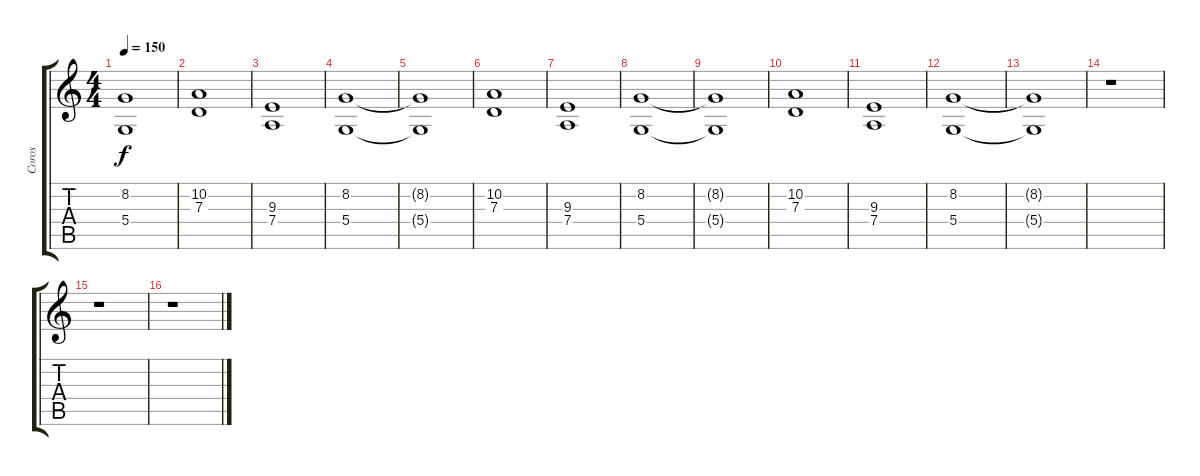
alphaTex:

\track ("Coros" "Coros") {instrument choiraahs}
\staff {score tabs}
\tuning (E4 B3 G3 D3 A2 E2) {hide}
\ts (4 4)
\tempo 150
\clef g2
\ks c
(8.2{t} 5.4{t}).1{dy f} |
(10.2 7.3).1 |
(9.3 7.4).1 |
(8.2 5.4).1 |
(8.2{t} 5.4{t}).1 |
(10.2 7.3).1 |
(9.3 7.4).1 |
(8.2 5.4).1 |
(8.2{t} 5.4{t}).1 |
(10.2 7.3).1 |
(9.3 7.4).1 |
(8.2 5.4).1 |
(8.2{t} 5.4{t}).1 |
r.1 |
r.1 |
r.1
